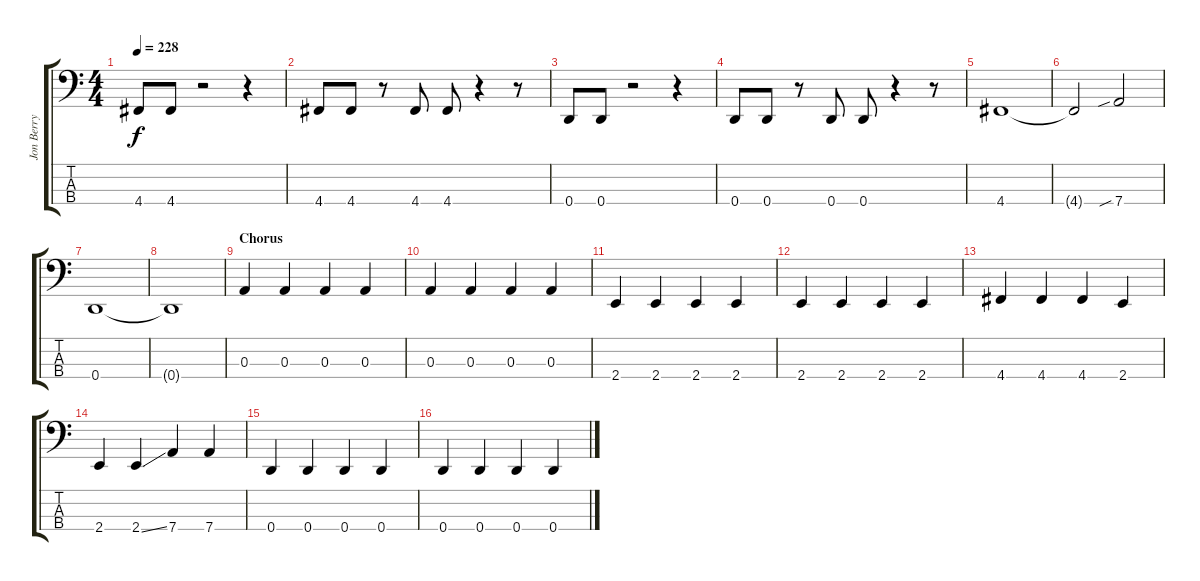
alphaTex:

\track ("Jon Berry" "Jon Berry") {instrument electricbasspick}
\staff {score tabs}
\tuning (G2 D2 A1 D1) {hide}
\ts (4 4)
\tempo 228
\clef f4
\ks c
4.4.8{dy f} 4.4.8 r.2 r.4 |
4.4.8 4.4.8 r.8 4.4.8 4.4.8 r.4 r.8 |
0.4.8 0.4.8 r.2 r.4 |
0.4.8 0.4.8 r.8 0.4.8 0.4.8 r.4 r.8 |
4.4.1 |
4.4{t}.2 7.4{sib}.2 |
0.4.1 |
0.4{t}.1 |
\section ("" "Chorus")
0.3.4 0.3.4 0.3.4 0.3.4 |
0.3.4 0.3.4 0.3.4 0.3.4 |
2.4.4 2.4.4 2.4.4 2.4.4 |
2.4.4 2.4.4 2.4.4 2.4.4 |
4.4.4 4.4.4 4.4.4 2.4.4 |
2.4.4 2.4{ss}.4 7.4.4 7.4.4 |
0.4.4 0.4.4 0.4.4 0.4.4 |
0.4.4 0.4.4 0.4.4 0.4.4
